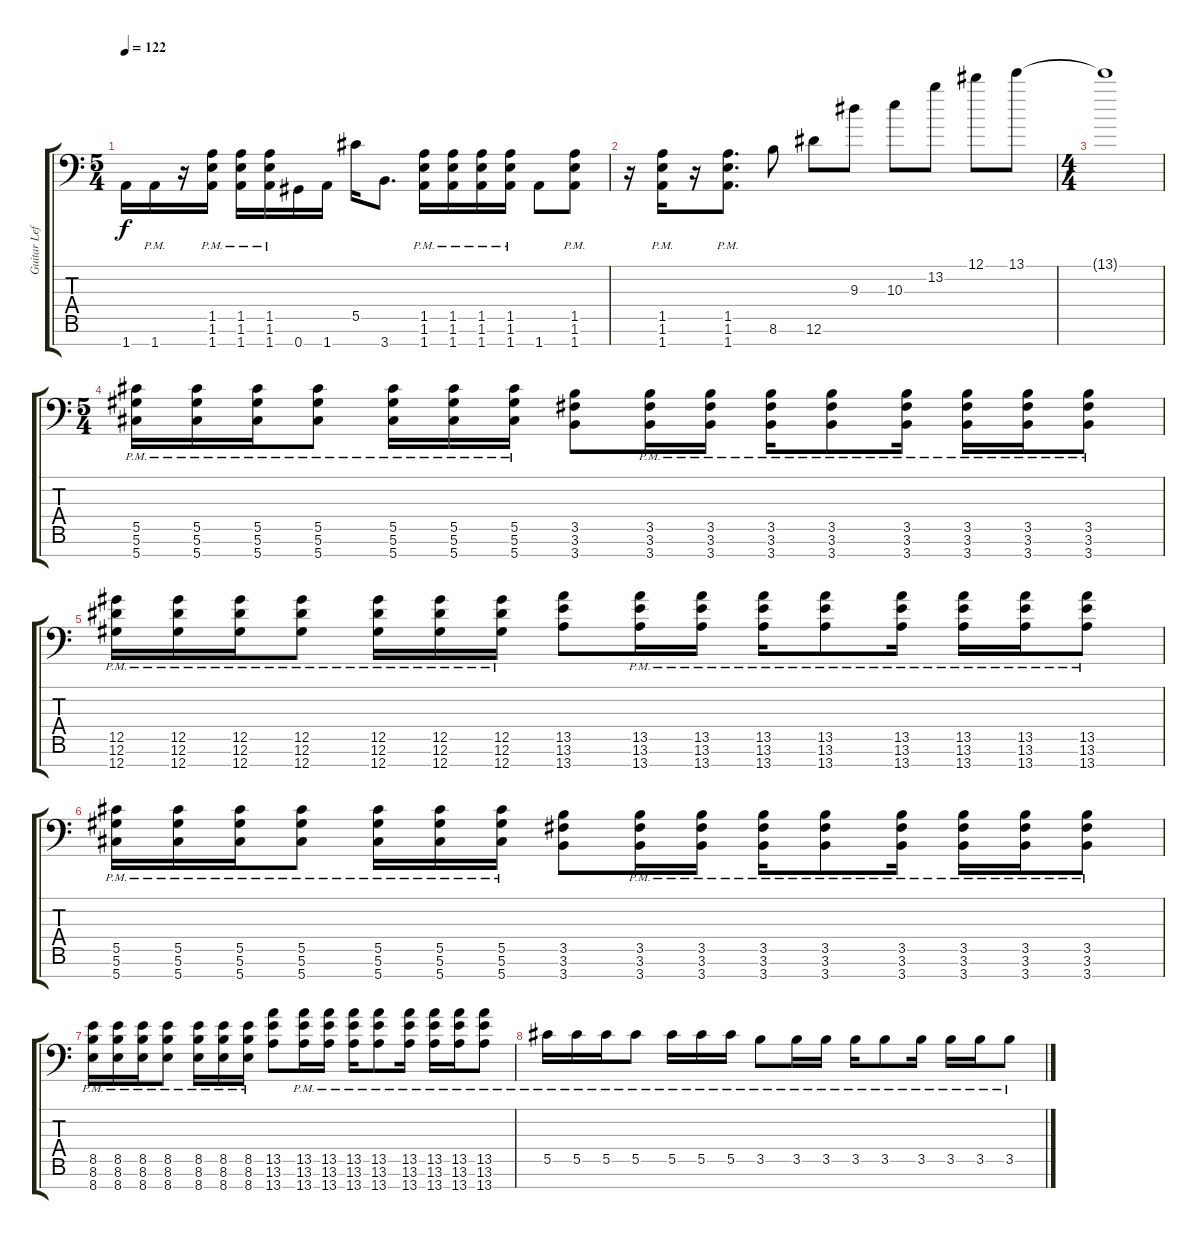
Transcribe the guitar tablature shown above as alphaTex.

\track ("Guitar Left" "Guitar Lef") {instrument distortionguitar}
\staff {score tabs}
\tuning (Eb4 Bb3 Gb3 Db3 Ab2 Eb2 Ab1) {hide}
\ts (5 4)
\tempo 122
\clef f4
\ks c
1.7{t}.16{dy f} 1.7{pm}.16 r.16 (1.5{pm} 1.6{pm} 1.7{pm}).16 (1.5{pm} 1.6{pm} 1.7{pm}).16 (1.5{pm} 1.6{pm} 1.7{pm}).16 0.7.16 1.7.16 5.5.16 3.7.8{d} (1.5{pm} 1.6{pm} 1.7{pm}).16 (1.5{pm} 1.6{pm} 1.7{pm}).16 (1.5{pm} 1.6{pm} 1.7{pm}).16 (1.5{pm} 1.6{pm} 1.7{pm}).16 1.7.8 (1.5{pm} 1.6{pm} 1.7{pm}).8 |
r.16 (1.5{pm} 1.6{pm} 1.7{pm}).16 r.16 (1.5{pm} 1.6{pm} 1.7{pm}).8{d} 8.6.8 12.6.8 9.3.8 10.3.8 13.2.8 12.1.8 13.1.8 |
\ts (4 4)
13.1{t}.1 |
\ts (5 4)
(5.5{pm} 5.6{pm} 5.7{pm}).16 (5.5{pm} 5.6{pm} 5.7{pm}).16 (5.5{pm} 5.6{pm} 5.7{pm}).16 (5.5{pm} 5.6{pm} 5.7{pm}).8 (5.5{pm} 5.6{pm} 5.7{pm}).16 (5.5{pm} 5.6{pm} 5.7{pm}).16 (5.5{pm} 5.6{pm} 5.7{pm}).16 (3.5 3.6 3.7).8 (3.5{pm} 3.6{pm} 3.7{pm}).16 (3.5{pm} 3.6{pm} 3.7{pm}).16 (3.5{pm} 3.6{pm} 3.7{pm}).16 (3.5{pm} 3.6{pm} 3.7{pm}).8 (3.5{pm} 3.6{pm} 3.7{pm}).16 (3.5{pm} 3.6{pm} 3.7{pm}).16 (3.5{pm} 3.6{pm} 3.7{pm}).16 (3.5{pm} 3.6{pm} 3.7{pm}).8 |
(12.5{pm} 12.6{pm} 12.7{pm}).16 (12.5{pm} 12.6{pm} 12.7{pm}).16 (12.5{pm} 12.6{pm} 12.7{pm}).16 (12.5{pm} 12.6{pm} 12.7{pm}).8 (12.5{pm} 12.6{pm} 12.7{pm}).16 (12.5{pm} 12.6{pm} 12.7{pm}).16 (12.5{pm} 12.6{pm} 12.7{pm}).16 (13.5 13.6 13.7).8 (13.5{pm} 13.6{pm} 13.7{pm}).16 (13.5{pm} 13.6{pm} 13.7{pm}).16 (13.5{pm} 13.6{pm} 13.7{pm}).16 (13.5{pm} 13.6{pm} 13.7{pm}).8 (13.5{pm} 13.6{pm} 13.7{pm}).16 (13.5{pm} 13.6{pm} 13.7{pm}).16 (13.5{pm} 13.6{pm} 13.7{pm}).16 (13.5{pm} 13.6{pm} 13.7{pm}).8 |
(5.5{pm} 5.6{pm} 5.7{pm}).16 (5.5{pm} 5.6{pm} 5.7{pm}).16 (5.5{pm} 5.6{pm} 5.7{pm}).16 (5.5{pm} 5.6{pm} 5.7{pm}).8 (5.5{pm} 5.6{pm} 5.7{pm}).16 (5.5{pm} 5.6{pm} 5.7{pm}).16 (5.5{pm} 5.6{pm} 5.7{pm}).16 (3.5 3.6 3.7).8 (3.5{pm} 3.6{pm} 3.7{pm}).16 (3.5{pm} 3.6{pm} 3.7{pm}).16 (3.5{pm} 3.6{pm} 3.7{pm}).16 (3.5{pm} 3.6{pm} 3.7{pm}).8 (3.5{pm} 3.6{pm} 3.7{pm}).16 (3.5{pm} 3.6{pm} 3.7{pm}).16 (3.5{pm} 3.6{pm} 3.7{pm}).16 (3.5{pm} 3.6{pm} 3.7{pm}).8 |
(8.5{pm} 8.6{pm} 8.7{pm}).16 (8.5{pm} 8.6{pm} 8.7{pm}).16 (8.5{pm} 8.6{pm} 8.7{pm}).16 (8.5{pm} 8.6{pm} 8.7{pm}).8 (8.5{pm} 8.6{pm} 8.7{pm}).16 (8.5{pm} 8.6{pm} 8.7{pm}).16 (8.5{pm} 8.6{pm} 8.7{pm}).16 (13.5 13.6 13.7).8 (13.5{pm} 13.6{pm} 13.7{pm}).16 (13.5{pm} 13.6{pm} 13.7{pm}).16 (13.5{pm} 13.6{pm} 13.7{pm}).16 (13.5{pm} 13.6{pm} 13.7{pm}).8 (13.5{pm} 13.6{pm} 13.7{pm}).16 (13.5{pm} 13.6{pm} 13.7{pm}).16 (13.5{pm} 13.6{pm} 13.7{pm}).16 (13.5{pm} 13.6{pm} 13.7{pm}).8 |
5.5{pm}.16 5.5{pm}.16 5.5{pm}.16 5.5{pm}.8 5.5{pm}.16 5.5{pm}.16 5.5{pm}.16 3.5{pm}.8 3.5{pm}.16 3.5{pm}.16 3.5{pm}.16 3.5{pm}.8 3.5{pm}.16 3.5{pm}.16 3.5{pm}.16 3.5{pm}.8
